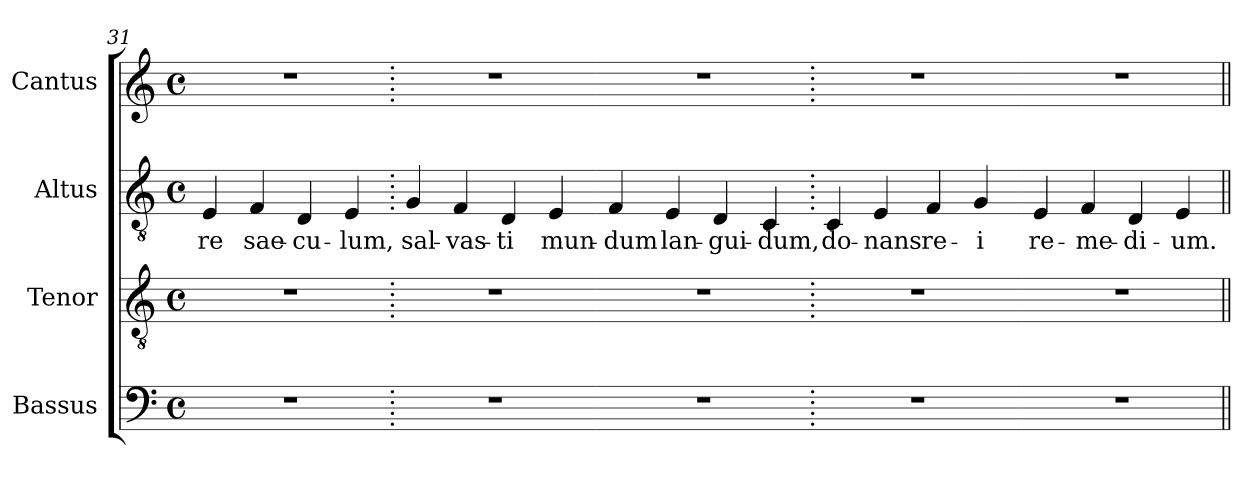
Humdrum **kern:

**kern	**kern	**kern	**text	**kern
*part4	*part3	*part2	*part2	*part1
*staff4	*staff3	*staff2	*staff2	*staff1
*I"Bassus	*I"Tenor	*I"Altus	*	*I"Cantus
*I'B.	*I'T.	*I'A.	*	*I'S.
*clefF4	*clefGv2	*clefGv2	*	*clefG2
*	*ITrd7c12	*ITrd7c12	*	*
*k[]	*k[]	*k[]	*	*k[]
*C:	*C:	*C:	*	*C:
*M4/4	*M4/4	*M4/4	*	*M4/4
*met(c)	*met(c)	*met(c)	*	*met(c)
=31	=31	=31	=31	=31
!	!	!	!LO:LY:b:color=#000000	!
1r	1r	4EEi/	-re	1r
!	!	!	!LO:LY:b:color=#000000	!
.	.	4FFi/	sae-	.
!	!	!	!LO:LY:b:color=#000000	!
.	.	4DDi/	-cu-	.
!	!	!	!LO:LY:b:color=#000000	!
.	.	4EEi/	-lum,	.
!!LO:LB:g=z
=32.	=32.	=32.	=32.	=32.
!	!	!	!LO:LY:b:color=#000000	!
1r	1r	4GGi/	sal-	1r
!	!	!	!LO:LY:b:color=#000000	!
.	.	4FFi/	-vas-	.
!	!	!	!LO:LY:b:color=#000000	!
.	.	4DDi/	-ti	.
!	!	!	!LO:LY:b:color=#000000	!
.	.	4EEi/	mun-	.
=33-	=33-	=33-	=33-	=33-
!	!	!	!LO:LY:b:color=#000000	!
1r	1r	4FFi/	-dum	1r
!	!	!	!LO:LY:b:color=#000000	!
.	.	4EEi/	lan-	.
!	!	!	!LO:LY:b:color=#000000	!
.	.	4DDi/	-gui-	.
!	!	!	!LO:LY:b:color=#000000	!
.	.	4CCi/	-dum,	.
=34.	=34.	=34.	=34.	=34.
!	!	!	!LO:LY:b:color=#000000	!
1r	1r	4CCi/	do-	1r
!	!	!	!LO:LY:b:color=#000000	!
.	.	4EEi/	-nans	.
!	!	!	!LO:LY:b:color=#000000	!
.	.	4FFi/	re-	.
!	!	!	!LO:LY:b:color=#000000	!
.	.	4GGi/	-i	.
=35-	=35-	=35-	=35-	=35-
!	!	!	!LO:LY:b:color=#000000	!
1r	1r	4EEi/	re-	1r
!	!	!	!LO:LY:b:color=#000000	!
.	.	4FFi/	-me-	.
!	!	!	!LO:LY:b:color=#000000	!
.	.	4DDi/	-di-	.
!	!	!	!LO:LY:b:color=#000000	!
.	.	4EEi/	-um.	.
=||	=||	=||	=||	=||
*-	*-	*-	*-	*-
